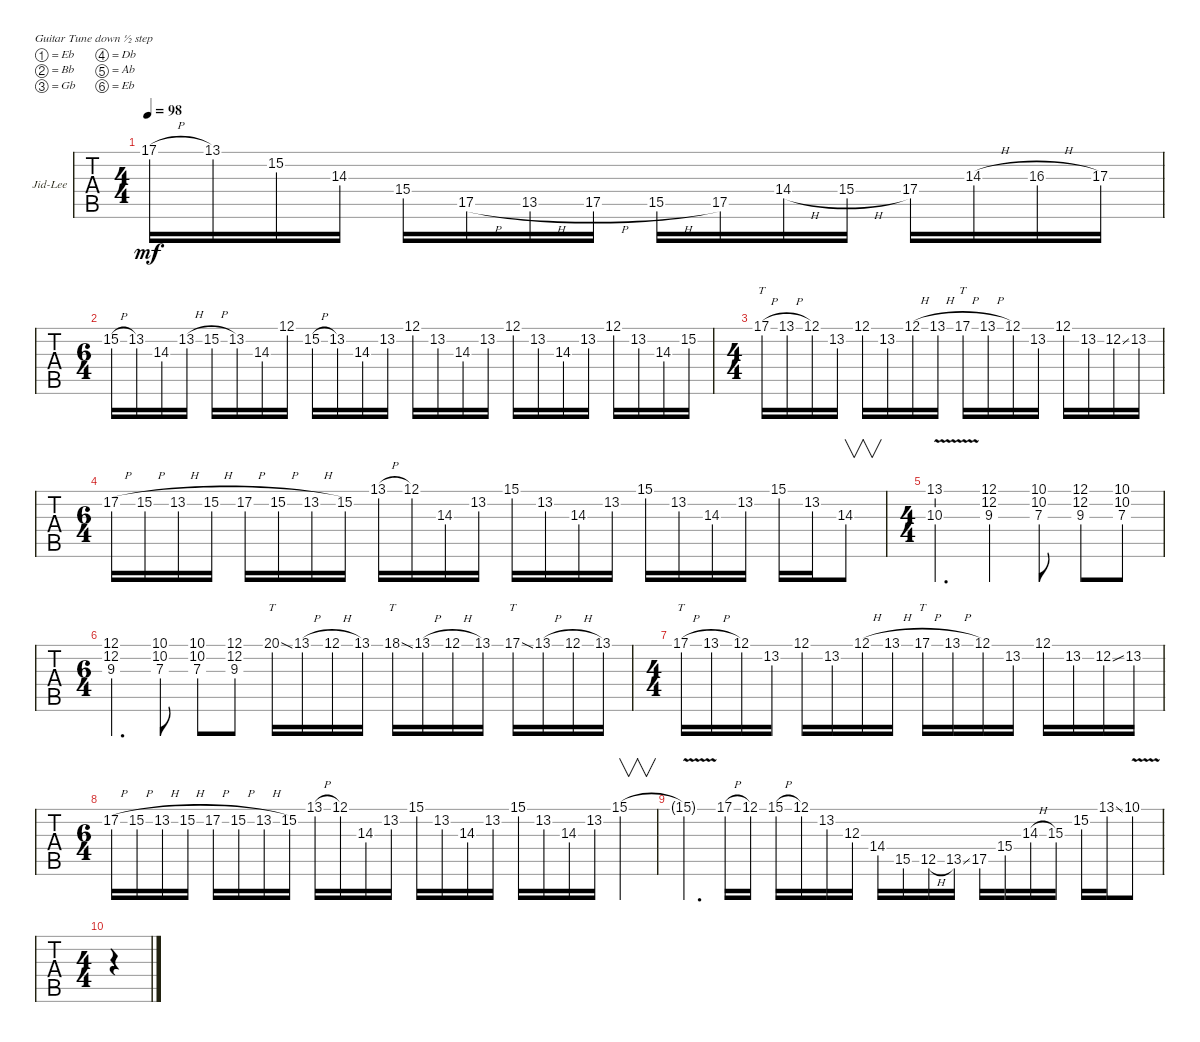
\defaultSystemsLayout 4
\bracketExtendMode groupsimilarinstruments
\firstSystemTrackNameOrientation horizontal
\otherSystemsTrackNameOrientation horizontal
\track ("Jid-Lee" "Jid-Lee") {instrument distortionguitar}
\staff {tabs}
\tuning (Eb4 Bb3 Gb3 Db3 Ab2 Eb2)
\ts (4 4)
\tempo 98
\clef g2
\scale
0.333333
\ks c
17.1{h}.16{dy mf} 13.1.16 15.2.16 14.3.16 15.4.16 17.5{h}.16 13.5{h}.16 17.5{h}.16 15.5{h}.16 17.5.16 14.4{h}.16 15.4{h}.16 17.4.16 14.3{h}.16 16.3{h}.16 17.3.16 |
\ts (6 4)
\scale
0.333333 15.2{h}.16 13.2.16 14.3.16 13.2{h}.16 15.2{h}.16 13.2.16 14.3.16 12.1.16 15.2{h}.16 13.2.16 14.3.16 13.2.16 12.1.16 13.2.16 14.3.16 13.2.16 12.1.16 13.2.16 14.3.16 13.2.16 12.1.16 13.2.16 14.3.16 15.2.16 |
\ts (4 4)
\scale
0.333333 17.1{h}.16{tt} 13.1{h}.16 12.1.16 13.2.16 12.1.16 13.2.16 12.1{h}.16 13.1{h}.16 17.1{h}.16{tt} 13.1{h}.16 12.1.16 13.2.16 12.1.16 13.2.16 12.2{ss}.16 13.2.16 |
\ts (6 4)
\scale
0.333333 17.2{h}.16 15.2{h}.16 13.2{h}.16 15.2{h}.16 17.2{h}.16 15.2{h}.16 13.2{h}.16 15.2.16 13.1{h}.16 12.1.16 14.3.16 13.2.16 15.1.16 13.2.16 14.3.16 13.2.16 15.1.16 13.2.16 14.3.16 13.2.16 15.1.16 13.2.16 14.3.8{v} |
\ts (4 4)
(13.1{v} 10.3{v}).4{d} (12.1 9.3 12.2).4 (10.1 7.3 10.2).8 (12.1 9.3 12.2).8 (10.1 7.3 10.2).8 |
\ts (6 4)
(12.1 9.3 12.2).4{d} (10.1 7.3 10.2).8 (10.1 7.3 10.2).8 (12.1 9.3 12.2).8 20.1{ss}.16{tt} 13.1{h}.16 12.1{h}.16 13.1.16 18.1{ss}.16{tt} 13.1{h}.16 12.1{h}.16 13.1.16 17.1{ss}.16{tt} 13.1{h}.16 12.1{h}.16 13.1.16 |
\ts (4 4)
17.1{h}.16{tt} 13.1{h}.16 12.1.16 13.2.16 12.1.16 13.2.16 12.1{h}.16 13.1{h}.16 17.1{h}.16{tt} 13.1{h}.16 12.1.16 13.2.16 12.1.16 13.2.16 12.2{ss}.16 13.2.16 |
\ts (6 4)
17.2{h}.16 15.2{h}.16 13.2{h}.16 15.2{h}.16 17.2{h}.16 15.2{h}.16 13.2{h}.16 15.2.16 13.1{h}.16 12.1.16 14.3.16 13.2.16 15.1.16 13.2.16 14.3.16 13.2.16 15.1.16 13.2.16 14.3.16 13.2.16 15.1.4{v} |
15.1{v t}.4{d} 17.1{h}.16 12.1.16 15.1{h}.16 12.1.16 13.2.16 12.3.16 14.4.16 15.5.16 12.5{h}.16 13.5{ss}.16 17.5.16 15.4.16 14.3{h}.16 15.3.16 15.2.16 13.1{ss}.16 10.1{v}.8 |
\ts (4 4)
